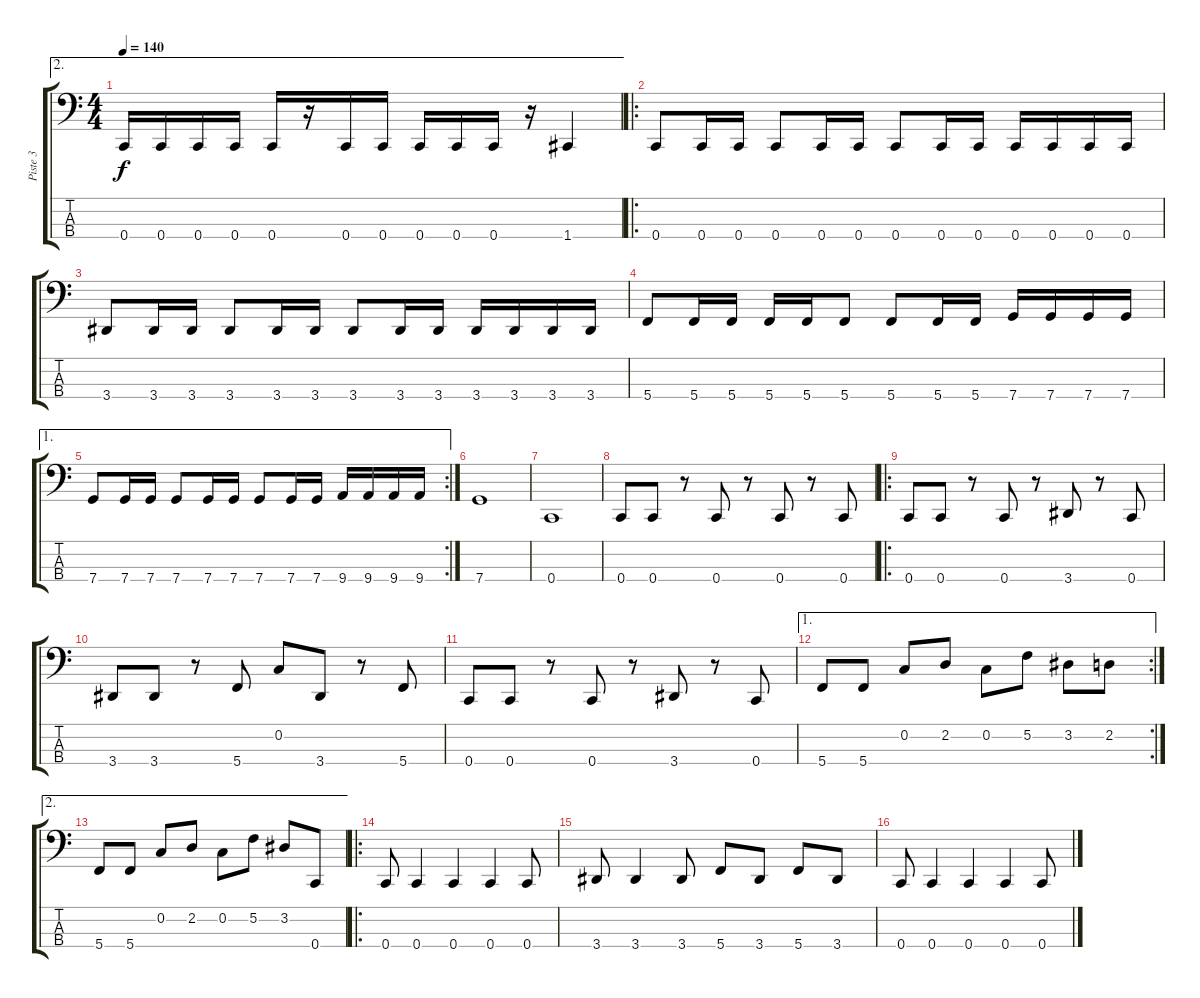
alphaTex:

\track ("Piste 3" "Piste 3") {instrument electricbasspick}
\staff {score tabs}
\tuning (F2 C2 G1 C1) {hide}
\ae 2
\ts (4 4)
\tempo 140
\clef f4
\ks c
0.4.16{dy f} 0.4.16 0.4.16 0.4.16 0.4.16 r.16 0.4.16 0.4.16 0.4.16 0.4.16 0.4.16 r.16 1.4.4 |
\ro
0.4.8 0.4.16 0.4.16 0.4.8 0.4.16 0.4.16 0.4.8 0.4.16 0.4.16 0.4.16 0.4.16 0.4.16 0.4.16 |
3.4.8 3.4.16 3.4.16 3.4.8 3.4.16 3.4.16 3.4.8 3.4.16 3.4.16 3.4.16 3.4.16 3.4.16 3.4.16 |
5.4.8 5.4.16 5.4.16 5.4.16 5.4.16 5.4.8 5.4.8 5.4.16 5.4.16 7.4.16 7.4.16 7.4.16 7.4.16 |
\ae 1
\rc 2
7.4.8 7.4.16 7.4.16 7.4.8 7.4.16 7.4.16 7.4.8 7.4.16 7.4.16 9.4.16 9.4.16 9.4.16 9.4.16 |
7.4.1 |
0.4.1 |
0.4.8 0.4.8 r.8 0.4.8 r.8 0.4.8 r.8 0.4.8 |
\ro
0.4.8 0.4.8 r.8 0.4.8 r.8 3.4.8 r.8 0.4.8 |
3.4.8 3.4.8 r.8 5.4.8 0.2.8 3.4.8 r.8 5.4.8 |
0.4.8 0.4.8 r.8 0.4.8 r.8 3.4.8 r.8 0.4.8 |
\ae 1
\rc 2
5.4.8 5.4.8 0.2.8 2.2.8 0.2.8 5.2.8 3.2.8 2.2.8 |
\ae 2
5.4.8 5.4.8 0.2.8 2.2.8 0.2.8 5.2.8 3.2.8 0.4.8 |
\ro
0.4.8 0.4.4 0.4.4 0.4.4 0.4.8 |
3.4.8 3.4.4 3.4.8 5.4.8 3.4.8 5.4.8 3.4.8 |
0.4.8 0.4.4 0.4.4 0.4.4 0.4.8
